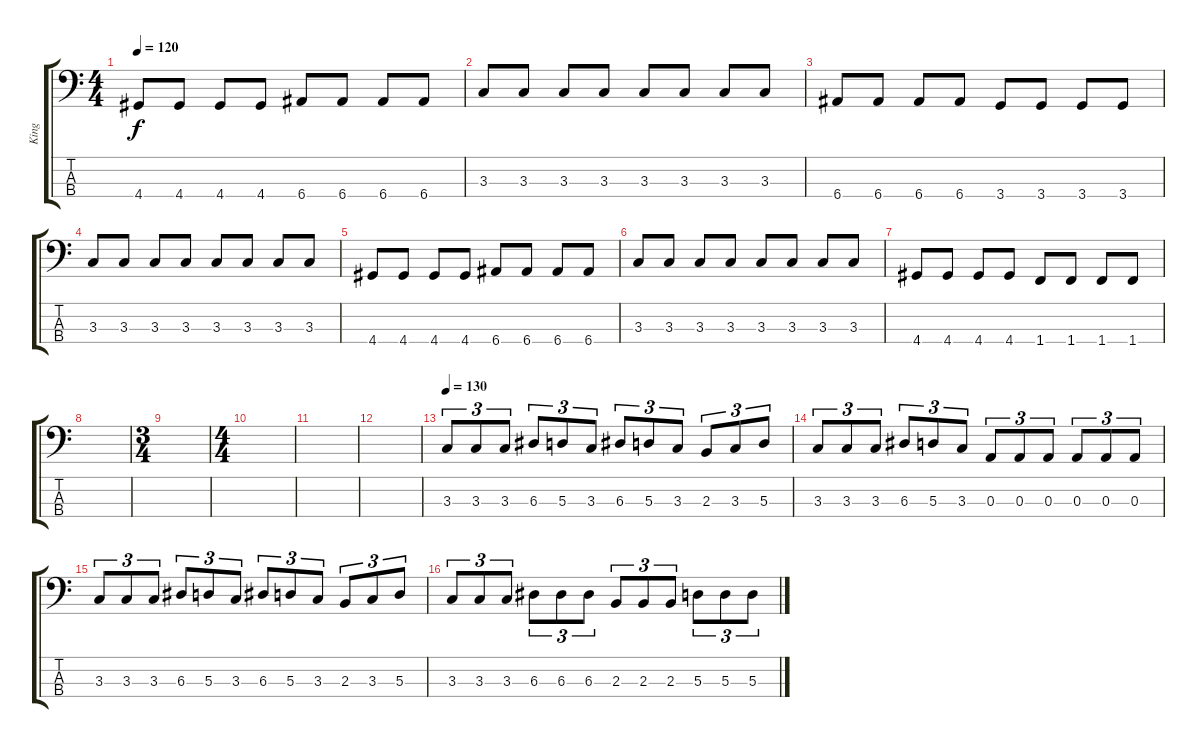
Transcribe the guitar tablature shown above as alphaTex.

\track ("King" "King") {instrument electricbassfinger}
\staff {score tabs}
\tuning (G2 D2 A1 E1) {hide}
\ts (4 4)
\tempo 120
\clef f4
\ks c
4.4.8{dy f} 4.4.8 4.4.8 4.4.8 6.4.8 6.4.8 6.4.8 6.4.8 |
3.3.8 3.3.8 3.3.8 3.3.8 3.3.8 3.3.8 3.3.8 3.3.8 |
6.4.8 6.4.8 6.4.8 6.4.8 3.4.8 3.4.8 3.4.8 3.4.8 |
3.3.8 3.3.8 3.3.8 3.3.8 3.3.8 3.3.8 3.3.8 3.3.8 |
4.4.8 4.4.8 4.4.8 4.4.8 6.4.8 6.4.8 6.4.8 6.4.8 |
3.3.8 3.3.8 3.3.8 3.3.8 3.3.8 3.3.8 3.3.8 3.3.8 |
4.4.8 4.4.8 4.4.8 4.4.8 1.4.8 1.4.8 1.4.8 1.4.8 |
|
\ts (3 4)
|
\ts (4 4)
|
|
|
\tempo 130
3.3.8{tu (3 2)} 3.3.8{tu (3 2)} 3.3.8{tu (3 2)} 6.3.8{tu (3 2)} 5.3.8{tu (3 2)} 3.3.8{tu (3 2)} 6.3.8{tu (3 2)} 5.3.8{tu (3 2)} 3.3.8{tu (3 2)} 2.3.8{tu (3 2)} 3.3.8{tu (3 2)} 5.3.8{tu (3 2)} |
3.3.8{tu (3 2)} 3.3.8{tu (3 2)} 3.3.8{tu (3 2)} 6.3.8{tu (3 2)} 5.3.8{tu (3 2)} 3.3.8{tu (3 2)} 0.3.8{tu (3 2)} 0.3.8{tu (3 2)} 0.3.8{tu (3 2)} 0.3.8{tu (3 2)} 0.3.8{tu (3 2)} 0.3.8{tu (3 2)} |
3.3.8{tu (3 2)} 3.3.8{tu (3 2)} 3.3.8{tu (3 2)} 6.3.8{tu (3 2)} 5.3.8{tu (3 2)} 3.3.8{tu (3 2)} 6.3.8{tu (3 2)} 5.3.8{tu (3 2)} 3.3.8{tu (3 2)} 2.3.8{tu (3 2)} 3.3.8{tu (3 2)} 5.3.8{tu (3 2)} |
3.3.8{tu (3 2)} 3.3.8{tu (3 2)} 3.3.8{tu (3 2)} 6.3.8{tu (3 2)} 6.3.8{tu (3 2)} 6.3.8{tu (3 2)} 2.3.8{tu (3 2)} 2.3.8{tu (3 2)} 2.3.8{tu (3 2)} 5.3.8{tu (3 2)} 5.3.8{tu (3 2)} 5.3.8{tu (3 2)}
